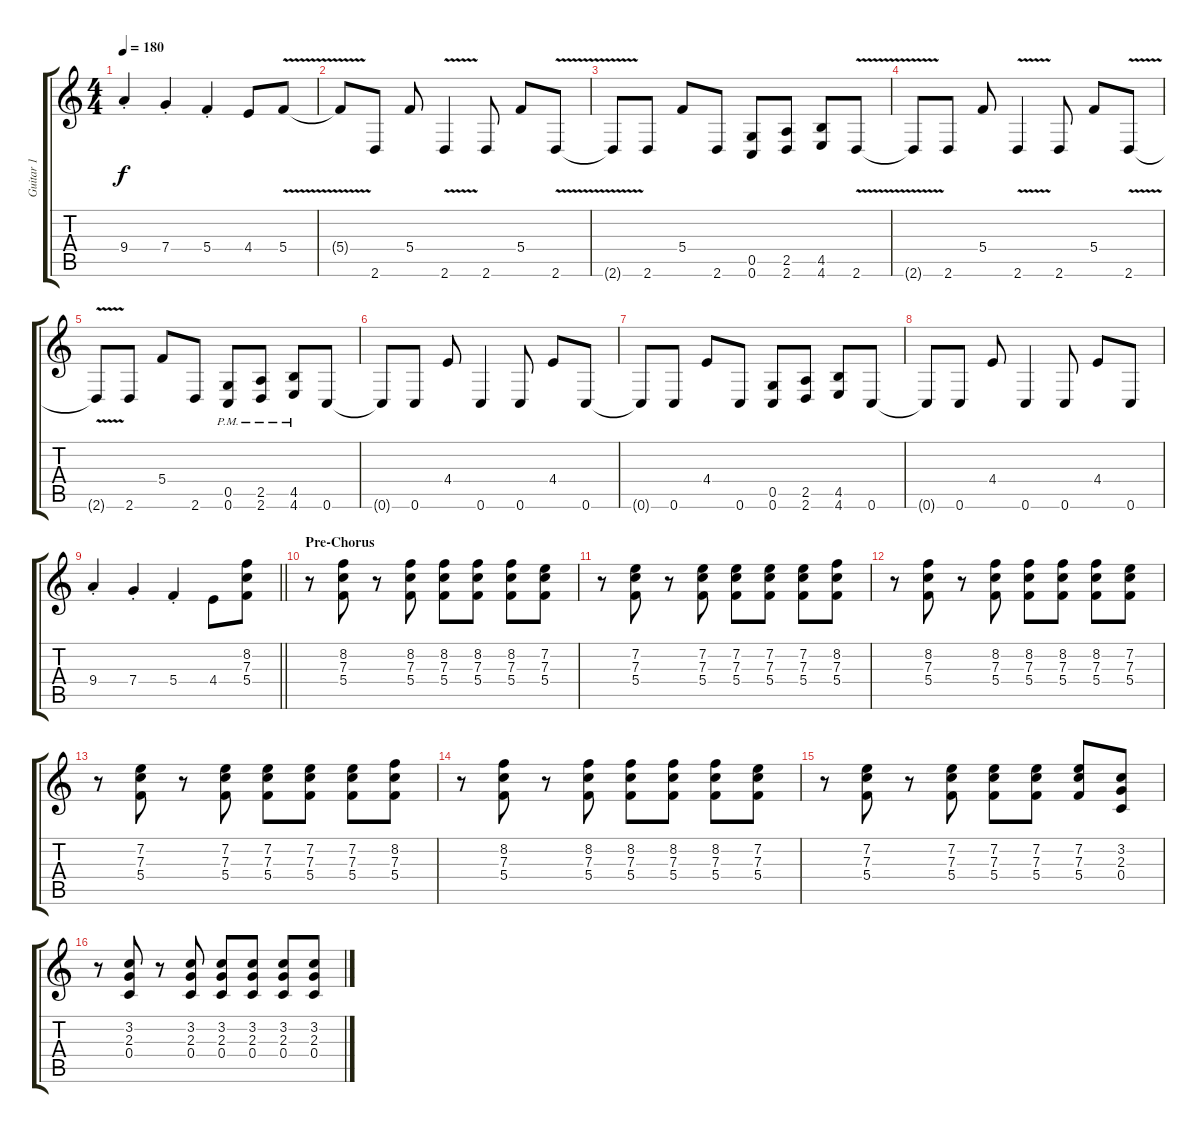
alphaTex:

\track ("Guitar 1" "Guitar 1") {instrument distortionguitar}
\staff {score tabs}
\tuning (D4 A3 F3 C3 G2 C2) {hide}
\ts (4 4)
\tempo 180
\clef g2
\ks c
9.4{st}.4{dy f} 7.4{st}.4 5.4{st}.4 4.4.8 5.4{v}.8 |
5.4{t}.8 2.6.8 5.4.8 2.6{v}.4 2.6.8 5.4.8 2.6{v}.8 |
2.6{t}.8 2.6.8 5.4.8 2.6.8 (0.5 0.6).8 (2.5 2.6).8 (4.5 4.6).8 2.6{v}.8 |
2.6{t}.8 2.6.8 5.4.8 2.6{v}.4 2.6.8 5.4.8 2.6{v}.8 |
2.6{t}.8 2.6.8 5.4.8 2.6.8 (0.5{pm} 0.6{pm}).8 (2.5{pm} 2.6{pm}).8 (4.5{pm} 4.6{pm}).8 0.6.8 |
0.6{t}.8 0.6.8 4.4.8 0.6.4 0.6.8 4.4.8 0.6.8 |
0.6{t}.8 0.6.8 4.4.8 0.6.8 (0.5 0.6).8 (2.5 2.6).8 (4.5 4.6).8 0.6.8 |
0.6{t}.8 0.6.8 4.4.8 0.6.4 0.6.8 4.4.8 0.6.8 |
\barLineRight lightlight
9.4{st}.4 7.4{st}.4 5.4{st}.4 4.4.8 (8.2 7.3 5.4).8{balance 5} |
\section ("" "Pre-Chorus")
r.8 (8.2 7.3 5.4).8 r.8 (8.2 7.3 5.4).8 (8.2 7.3 5.4).8 (8.2 7.3 5.4).8 (8.2 7.3 5.4).8 (7.2 7.3 5.4).8 |
r.8 (7.2 7.3 5.4).8 r.8 (7.2 7.3 5.4).8 (7.2 7.3 5.4).8 (7.2 7.3 5.4).8 (7.2 7.3 5.4).8 (8.2 7.3 5.4).8 |
r.8 (8.2 7.3 5.4).8 r.8 (8.2 7.3 5.4).8 (8.2 7.3 5.4).8 (8.2 7.3 5.4).8 (8.2 7.3 5.4).8 (7.2 7.3 5.4).8 |
r.8 (7.2 7.3 5.4).8 r.8 (7.2 7.3 5.4).8 (7.2 7.3 5.4).8 (7.2 7.3 5.4).8 (7.2 7.3 5.4).8 (8.2 7.3 5.4).8 |
r.8 (8.2 7.3 5.4).8 r.8 (8.2 7.3 5.4).8 (8.2 7.3 5.4).8 (8.2 7.3 5.4).8 (8.2 7.3 5.4).8 (7.2 7.3 5.4).8 |
r.8 (7.2 7.3 5.4).8 r.8 (7.2 7.3 5.4).8 (7.2 7.3 5.4).8 (7.2 7.3 5.4).8 (7.2 7.3 5.4).8 (3.2 2.3 0.4).8 |
r.8 (3.2 2.3 0.4).8 r.8 (3.2 2.3 0.4).8 (3.2 2.3 0.4).8 (3.2 2.3 0.4).8 (3.2 2.3 0.4).8 (3.2 2.3 0.4).8
